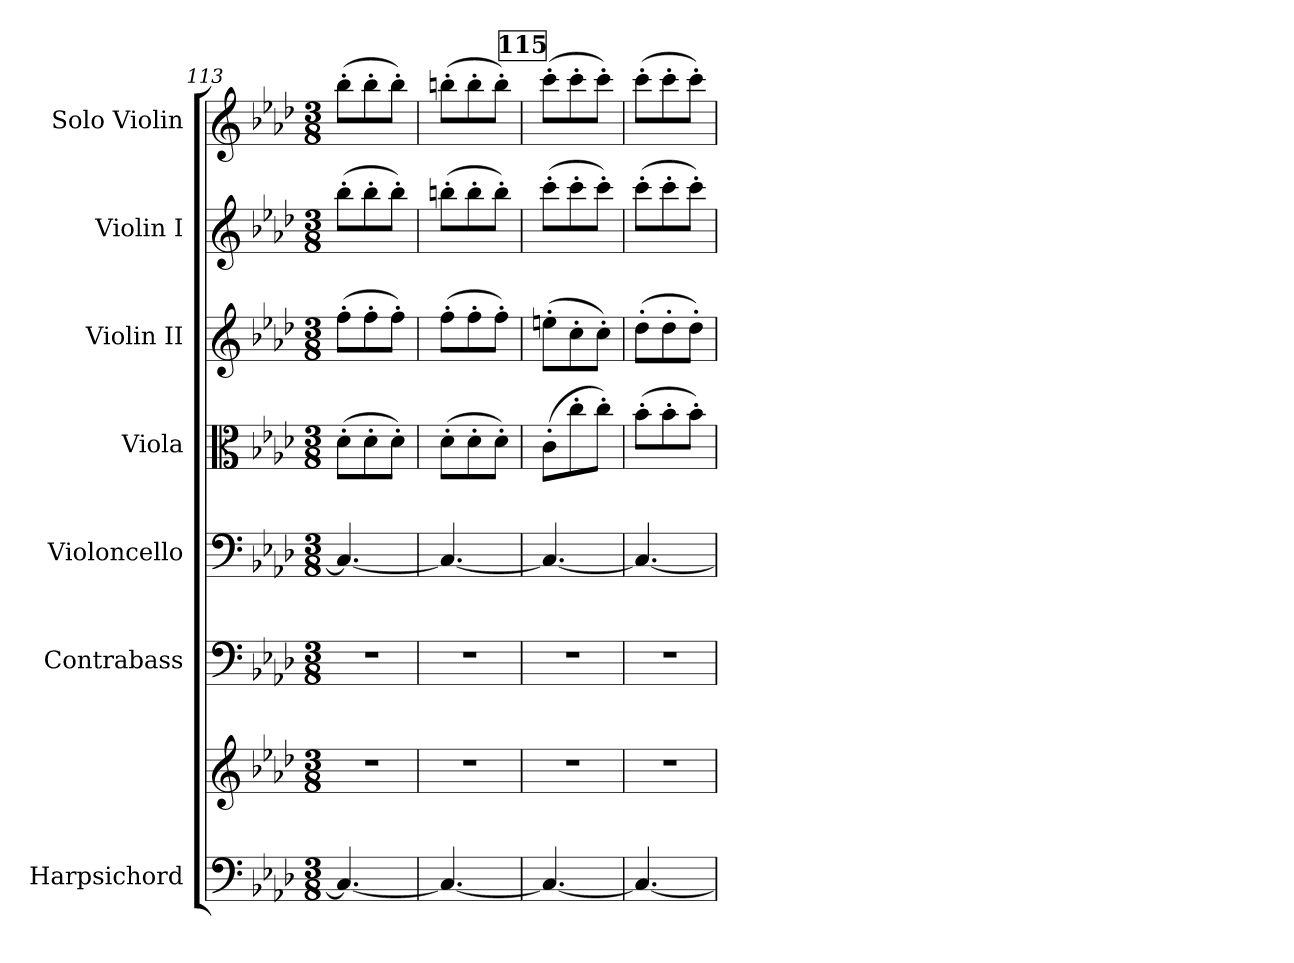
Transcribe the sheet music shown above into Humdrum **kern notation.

**kern	**kern	**kern	**kern	**kern	**kern	**kern	**kern
*part7	*part7	*part6	*part5	*part4	*part3	*part2	*part1
*staff8	*staff7	*staff6	*staff5	*staff4	*staff3	*staff2	*staff1
*I"Harpsichord	*	*I"Contrabass	*I"Violoncello	*I"Viola	*I"Violin II	*I"Violin I	*I"Solo Violin
*I'Hch.	*	*I'Cb.	*I'Vc.	*I'Vla.	*I'Vln. II	*I'Vln. I	*I'Vln.
*clefF4	*clefG2	*clefF4	*clefF4	*clefC3	*clefG2	*clefG2	*clefG2
*	*	*ITrd7c12	*	*	*	*	*
*k[b-e-a-d-]	*k[b-e-a-d-]	*k[b-e-a-d-]	*k[b-e-a-d-]	*k[b-e-a-d-]	*k[b-e-a-d-]	*k[b-e-a-d-]	*k[b-e-a-d-]
*M3/8	*M3/8	*M3/8	*M3/8	*M3/8	*M3/8	*M3/8	*M3/8
=113	=113	=113	=113	=113	=113	=113	=113
4.C/_	4.r	4.r	4.C/_	(>8d-'\L	(>8ff'\L	(>8bb-'\L	(>8bb-'\L
.	.	.	.	8d-'\	8ff'\	8bb-'\	8bb-'\
.	.	.	.	8d-'\J)	8ff'\J)	8bb-'\J)	8bb-'\J)
=114	=114	=114	=114	=114	=114	=114	=114
4.C/_	4.r	4.r	4.C/_	(>8d-'\L	(>8ff'\L	(>8bbn'\L	(>8bbn'\L
.	.	.	.	8d-'\	8ff'\	8bb'\	8bb'\
.	.	.	.	8d-'\J)	8ff'\J)	8bb'\J)	8bb'\J)
!!LO:REH:place=s1:a:B:fs=14:t=115
=115	=115	=115	=115	=115	=115	=115	=115
4.C/_	4.r	4.r	4.C/_	(>8c'\L	(>8een'\L	(>8ccc'\L	(>8ccc'\L
.	.	.	.	8cc'\	8cc'\	8ccc'\	8ccc'\
.	.	.	.	8cc'\J)	8cc'\J)	8ccc'\J)	8ccc'\J)
=116	=116	=116	=116	=116	=116	=116	=116
4.C/_	4.r	4.r	4.C/_	(>8b-'\L	(>8dd-'\L	(>8ccc'\L	(>8ccc'\L
.	.	.	.	8b-'\	8dd-'\	8ccc'\	8ccc'\
.	.	.	.	8b-'\J)	8dd-'\J)	8ccc'\J)	8ccc'\J)
=	=	=	=	=	=	=	=
*-	*-	*-	*-	*-	*-	*-	*-
